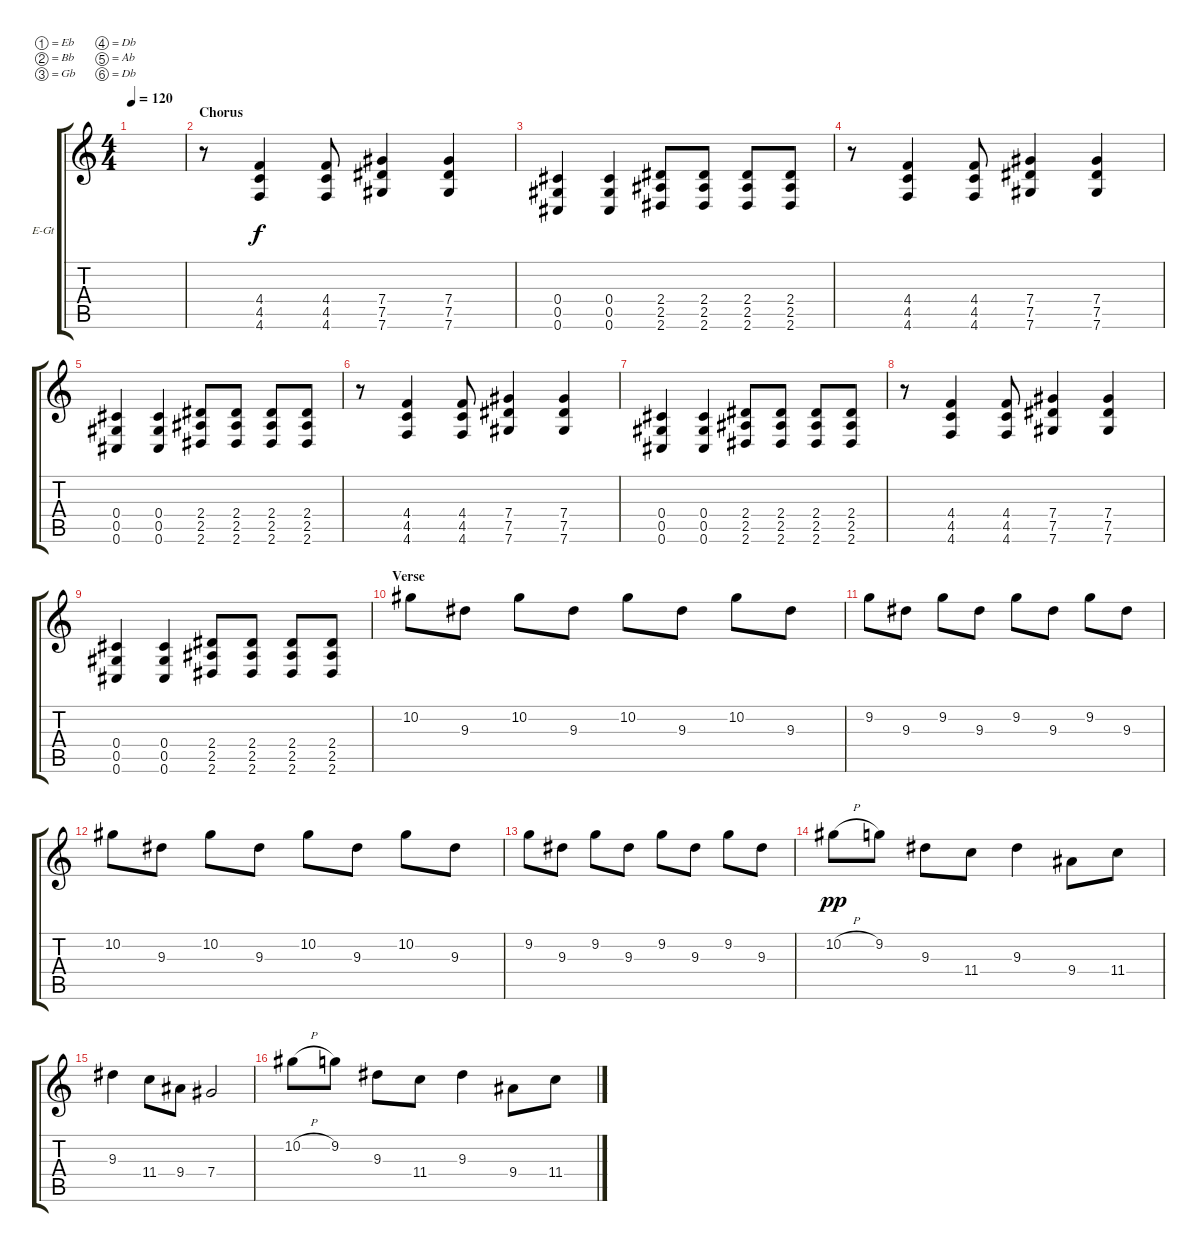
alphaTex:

\defaultSystemsLayout 4
\bracketExtendMode groupsimilarinstruments
\firstSystemTrackNameOrientation horizontal
\otherSystemsTrackNameOrientation horizontal
\track ("Electric Guitar (Drive)" "E-Gt") {instrument overdrivenguitar}
\staff {score tabs}
\tuning (Eb4 Bb3 Gb3 Db3 Ab2 Db2)
\ts (4 4)
\tempo 120
\clef g2
\ks c
|
\section ("" "Chorus")
r.8 (4.6 4.5 4.4).4 (4.6 4.5 4.4).8 (7.4 7.5 7.6).4 (7.4 7.5 7.6).4 |
(0.6 0.5 0.4).4 (0.5 0.6 0.4).4 (2.6 2.5 2.4).8 (2.5 2.4 2.6).8 (2.5 2.4 2.6).8 (2.5 2.4 2.6).8 |
r.8 (4.6 4.5 4.4).4 (4.6 4.5 4.4).8 (7.4 7.5 7.6).4 (7.4 7.5 7.6).4 |
(0.6 0.5 0.4).4 (0.5 0.6 0.4).4 (2.6 2.5 2.4).8 (2.5 2.4 2.6).8 (2.5 2.4 2.6).8 (2.5 2.4 2.6).8 |
r.8 (4.6 4.5 4.4).4 (4.6 4.5 4.4).8 (7.4 7.5 7.6).4 (7.4 7.5 7.6).4 |
(0.6 0.5 0.4).4 (0.5 0.6 0.4).4 (2.6 2.5 2.4).8 (2.5 2.4 2.6).8 (2.5 2.4 2.6).8 (2.5 2.4 2.6).8 |
r.8 (4.6 4.5 4.4).4 (4.6 4.5 4.4).8 (7.4 7.5 7.6).4 (7.4 7.5 7.6).4 |
(0.6 0.5 0.4).4 (0.5 0.6 0.4).4 (2.6 2.5 2.4).8 (2.5 2.4 2.6).8 (2.5 2.4 2.6).8 (2.5 2.4 2.6).8 |
\section ("" "Verse")
10.2.8 9.3.8 10.2.8 9.3.8 10.2.8 9.3.8 10.2.8 9.3.8 |
9.2.8 9.3.8 9.2.8 9.3.8 9.2.8 9.3.8 9.2.8 9.3.8 |
10.2.8 9.3.8 10.2.8 9.3.8 10.2.8 9.3.8 10.2.8 9.3.8 |
9.2.8 9.3.8 9.2.8 9.3.8 9.2.8 9.3.8 9.2.8 9.3.8 |
10.2{h}.8{dy pp} 9.2.8 9.3.8 11.4.8 9.3.4 9.4.8 11.4.8 |
9.3.4 11.4.8 9.4.8 7.4.2 |
10.2{h}.8 9.2.8 9.3.8 11.4.8 9.3.4 9.4.8 11.4.8
